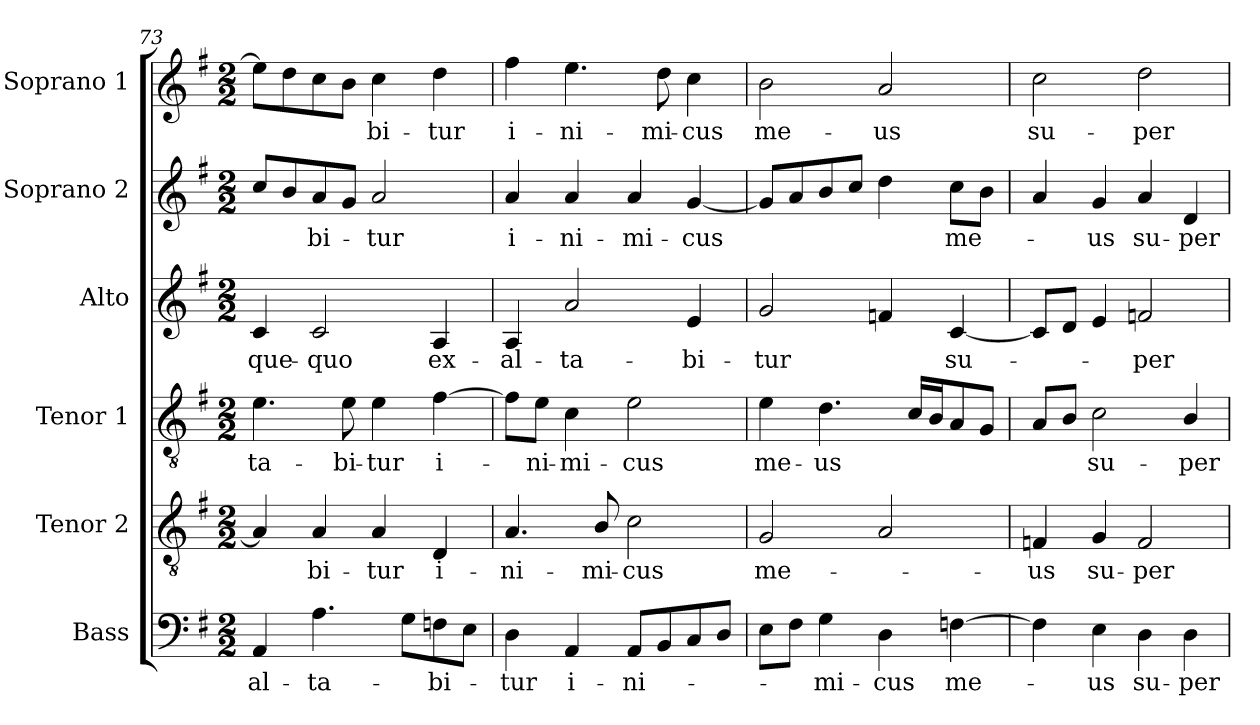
**kern	**text	**kern	**text	**kern	**text	**kern	**text	**kern	**text	**kern	**text
*part6	*part6	*part5	*part5	*part4	*part4	*part3	*part3	*part2	*part2	*part1	*part1
*staff6	*staff6	*staff5	*staff5	*staff4	*staff4	*staff3	*staff3	*staff2	*staff2	*staff1	*staff1
*I"Bass	*	*I"Tenor 2	*	*I"Tenor 1	*	*I"Alto	*	*I"Soprano 2	*	*I"Soprano 1	*
*I'B	*	*I'T2	*	*I'T1	*	*I'A	*	*I'S2	*	*I'S1	*
*clefF4	*	*clefGv2	*	*clefGv2	*	*clefG2	*	*clefG2	*	*clefG2	*
*	*	*ITrd7c12	*	*ITrd7c12	*	*	*	*	*	*	*
*k[f#]	*	*k[f#]	*	*k[f#]	*	*k[f#]	*	*k[f#]	*	*k[f#]	*
*G:	*	*G:	*	*G:	*	*G:	*	*G:	*	*G:	*
*M2/2	*	*M2/2	*	*M2/2	*	*M2/2	*	*M2/2	*	*M2/2	*
=73	=73	=73	=73	=73	=73	=73	=73	=73	=73	=73	=73
!	!LO:LY:b:color=#000000	!	!	!	!	!	!	!	!	!	!
!	!	!	!	!	!LO:LY:b:color=#000000	!	!	!	!	!	!
!	!	!	!	!	!	!	!LO:LY:b:color=#000000	!	!	!	!
4AAi/	-al-	4AAi/]	.	4.Ei\	-ta-	4ci/	-que-	8cci/L	.	8eei\L]	.
.	.	.	.	.	.	.	.	8bi/	.	8ddi\	.
!	!LO:LY:b:color=#000000	!	!	!	!	!	!	!	!	!	!
!	!	!	!LO:LY:b:color=#000000	!	!	!	!	!	!	!	!
!	!	!	!	!	!	!	!LO:LY:b:color=#000000	!	!	!	!
!	!	!	!	!	!	!	!	!	!LO:LY:b:color=#000000	!	!
4.Ai\	-ta-	4AAi/	-bi-	.	.	2ci/	-quo	8ai/	-bi-	8cci\	.
!	!	!	!	!	!LO:LY:b:color=#000000	!	!	!	!	!	!
.	.	.	.	8Ei\	-bi-	.	.	8gi/J	.	8bi\J	.
!	!	!	!LO:LY:b:color=#000000	!	!	!	!	!	!	!	!
!	!	!	!	!	!LO:LY:b:color=#000000	!	!	!	!	!	!
!	!	!	!	!	!	!	!	!	!LO:LY:b:color=#000000	!	!
!	!	!	!	!	!	!	!	!	!	!	!LO:LY:b:color=#000000
.	.	4AAi/	-tur	4Ei\	-tur	.	.	2ai/	-tur	4cci\	-bi-
8Gi\L	.	.	.	.	.	.	.	.	.	.	.
!	!LO:LY:b:color=#000000	!	!	!	!	!	!	!	!	!	!
!	!	!	!LO:LY:b:color=#000000	!	!	!	!	!	!	!	!
!	!	!	!	!	!LO:LY:b:color=#000000	!	!	!	!	!	!
!	!	!	!	!	!	!	!LO:LY:b:color=#000000	!	!	!	!
!	!	!	!	!	!	!	!	!	!	!	!LO:LY:b:color=#000000
8Fni\	-bi-	4DDi/	i-	[4F#i\	i-	4Ai/	ex-	.	.	4ddi\	-tur
8Ei\J	.	.	.	.	.	.	.	.	.	.	.
=74	=74	=74	=74	=74	=74	=74	=74	=74	=74	=74	=74
!	!LO:LY:b:color=#000000	!	!	!	!	!	!	!	!	!	!
!	!	!	!LO:LY:b:color=#000000	!	!	!	!	!	!	!	!
!	!	!	!	!	!	!	!LO:LY:b:color=#000000	!	!	!	!
!	!	!	!	!	!	!	!	!	!LO:LY:b:color=#000000	!	!
!	!	!	!	!	!	!	!	!	!	!	!LO:LY:b:color=#000000
4Di\	-tur	4.AAi/	-ni-	8F#i\L]	.	4Ai/	-al-	4ai/	i-	4ff#i\	i-
!	!	!	!	!	!LO:LY:b:color=#000000	!	!	!	!	!	!
.	.	.	.	8Ei\J	-ni-	.	.	.	.	.	.
!	!LO:LY:b:color=#000000	!	!	!	!	!	!	!	!	!	!
!	!	!	!	!	!LO:LY:b:color=#000000	!	!	!	!	!	!
!	!	!	!	!	!	!	!LO:LY:b:color=#000000	!	!	!	!
!	!	!	!	!	!	!	!	!	!LO:LY:b:color=#000000	!	!
!	!	!	!	!	!	!	!	!	!	!	!LO:LY:b:color=#000000
4AAi/	i-	.	.	4Ci\	-mi-	2ai/	-ta-	4ai/	-ni-	4.eei\	-ni-
!	!	!	!LO:LY:b:color=#000000	!	!	!	!	!	!	!	!
.	.	8BBi/	-mi-	.	.	.	.	.	.	.	.
!	!LO:LY:b:color=#000000	!	!	!	!	!	!	!	!	!	!
!	!	!	!LO:LY:b:color=#000000	!	!	!	!	!	!	!	!
!	!	!	!	!	!LO:LY:b:color=#000000	!	!	!	!	!	!
!	!	!	!	!	!	!	!	!	!LO:LY:b:color=#000000	!	!
8AAi/L	-ni-	2Ci\	-cus	2Ei\	-cus	.	.	4ai/	-mi-	.	.
!	!	!	!	!	!	!	!	!	!	!	!LO:LY:b:color=#000000
8BBi/	.	.	.	.	.	.	.	.	.	8ddi\	-mi-
!	!	!	!	!	!	!	!LO:LY:b:color=#000000	!	!	!	!
!	!	!	!	!	!	!	!	!	!LO:LY:b:color=#000000	!	!
!	!	!	!	!	!	!	!	!	!	!	!LO:LY:b:color=#000000
8Ci/	.	.	.	.	.	4ei/	-bi-	[4gi/	-cus	4cci\	-cus
8Di/J	.	.	.	.	.	.	.	.	.	.	.
!!LO:PB:g=z
=75	=75	=75	=75	=75	=75	=75	=75	=75	=75	=75	=75
!	!	!	!LO:LY:b:color=#000000	!	!	!	!	!	!	!	!
!	!	!	!	!	!LO:LY:b:color=#000000	!	!	!	!	!	!
!	!	!	!	!	!	!	!LO:LY:b:color=#000000	!	!	!	!
!	!	!	!	!	!	!	!	!	!	!	!LO:LY:b:color=#000000
8Ei\L	.	2GGi/	me-	4Ei\	me-	2gi/	-tur	8gi/L]	.	2bi\	me-
8F#i\J	.	.	.	.	.	.	.	8ai/	.	.	.
!	!LO:LY:b:color=#000000	!	!	!	!	!	!	!	!	!	!
!	!	!	!	!	!LO:LY:b:color=#000000	!	!	!	!	!	!
4Gi\	-mi-	.	.	4.Di\	-us	.	.	8bi/	.	.	.
.	.	.	.	.	.	.	.	8cci/J	.	.	.
!	!LO:LY:b:color=#000000	!	!	!	!	!	!	!	!	!	!
!	!	!	!	!	!	!	!	!	!	!	!LO:LY:b:color=#000000
4Di\	-cus	2AAi/	.	.	.	4fni/	.	4ddi\	.	2ai/	-us
.	.	.	.	16Ci/LL	.	.	.	.	.	.	.
.	.	.	.	16BBi/J	.	.	.	.	.	.	.
!	!LO:LY:b:color=#000000	!	!	!	!	!	!	!	!	!	!
!	!	!	!	!	!	!	!LO:LY:b:color=#000000	!	!	!	!
!	!	!	!	!	!	!	!	!	!LO:LY:b:color=#000000	!	!
[4Fni\	me-	.	.	8AAi/	.	[4ci/	su-	8cci\L	me-	.	.
.	.	.	.	8GGi/J	.	.	.	8bi\J	.	.	.
=76	=76	=76	=76	=76	=76	=76	=76	=76	=76	=76	=76
!	!	!	!LO:LY:b:color=#000000	!	!	!	!	!	!	!	!
!	!	!	!	!	!	!	!	!	!	!	!LO:LY:b:color=#000000
4Fi\]	.	4FFni/	-us	8AAi/L	.	8ci/L]	.	4ai/	.	2cci\	su-
.	.	.	.	8BBi/J	.	8di/J	.	.	.	.	.
!	!LO:LY:b:color=#000000	!	!	!	!	!	!	!	!	!	!
!	!	!	!LO:LY:b:color=#000000	!	!	!	!	!	!	!	!
!	!	!	!	!	!LO:LY:b:color=#000000	!	!	!	!	!	!
!	!	!	!	!	!	!	!	!	!LO:LY:b:color=#000000	!	!
4Ei\	-us	4GGi/	su-	2Ci\	su-	4ei/	.	4gi/	-us	.	.
!	!LO:LY:b:color=#000000	!	!	!	!	!	!	!	!	!	!
!	!	!	!LO:LY:b:color=#000000	!	!	!	!	!	!	!	!
!	!	!	!	!	!	!	!LO:LY:b:color=#000000	!	!	!	!
!	!	!	!	!	!	!	!	!	!LO:LY:b:color=#000000	!	!
!	!	!	!	!	!	!	!	!	!	!	!LO:LY:b:color=#000000
4Di\	su-	2FFi/	-per	.	.	2fni/	-per	4ai/	su-	2ddi\	-per
!	!LO:LY:b:color=#000000	!	!	!	!	!	!	!	!	!	!
!	!	!	!	!	!LO:LY:b:color=#000000	!	!	!	!	!	!
!	!	!	!	!	!	!	!	!	!LO:LY:b:color=#000000	!	!
4Di\	-per	.	.	4BBi/	-per	.	.	4di/	-per	.	.
=	=	=	=	=	=	=	=	=	=	=	=
*-	*-	*-	*-	*-	*-	*-	*-	*-	*-	*-	*-
